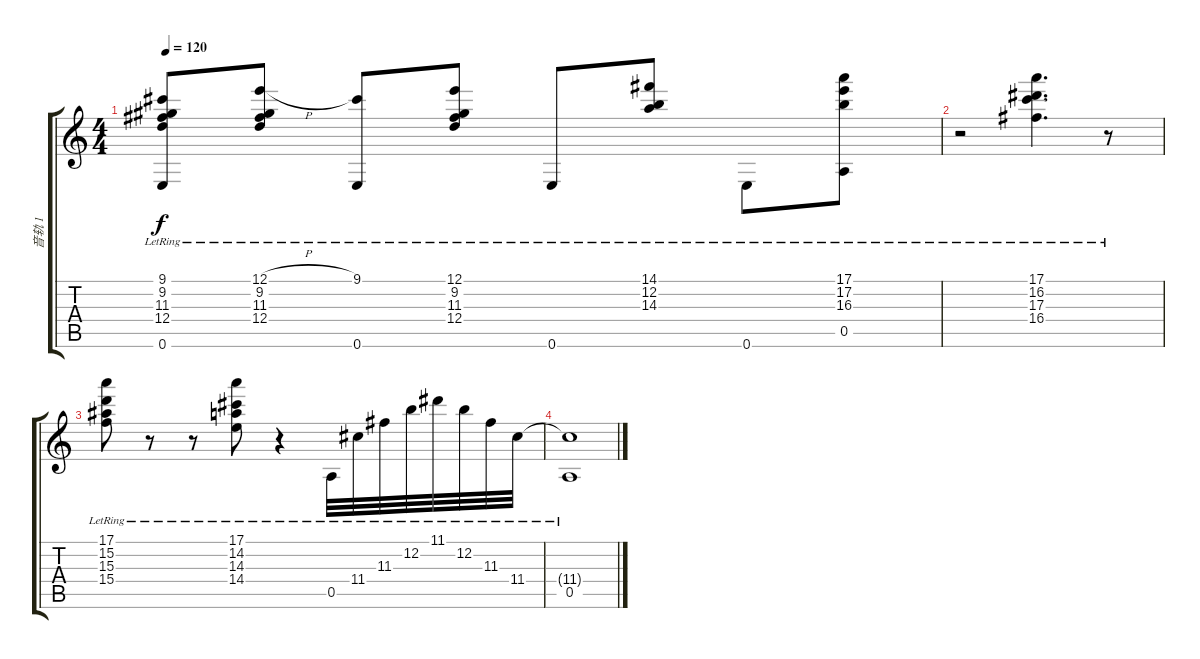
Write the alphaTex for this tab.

\track ("音轨 1" "音轨 1") {instrument acousticguitarnylon}
\staff {score tabs}
\tuning (E4 B3 G3 D3 A2 E2) {hide}
\ts (4 4)
\tempo 120
\clef g2
\ks c
(9.1{lr} 9.2{lr} 11.3{lr} 12.4{lr} 0.6{lr}).8{dy f} (12.1{h lr} 9.2{lr} 11.3{lr} 12.4{lr}).8 (9.1{lr} 0.6{lr}).8 (12.1{lr} 9.2{lr} 11.3{lr} 12.4{lr}).8 0.6{lr}.8 (14.1{lr} 12.2{lr} 14.3{lr}).8 0.6{lr}.8 (17.1{lr} 17.2{lr} 16.3{lr} 0.5{lr}).8 |
r.2 (17.1{lr} 16.2{lr} 17.3{lr} 16.4{lr}).4{d} r.8 |
(17.1{lr} 15.2{lr} 15.3{lr} 15.4{lr}).8 r.8 r.8 (17.1{lr} 14.2{lr} 14.3{lr} 14.4{lr}).8 r.4 0.5{lr}.32 11.4{lr}.32 11.3{lr}.32 12.2{lr}.32 11.1{lr}.32 12.2{lr}.32 11.3{lr}.32 11.4{lr}.32 |
(11.4{t} 0.5{lr}).1
